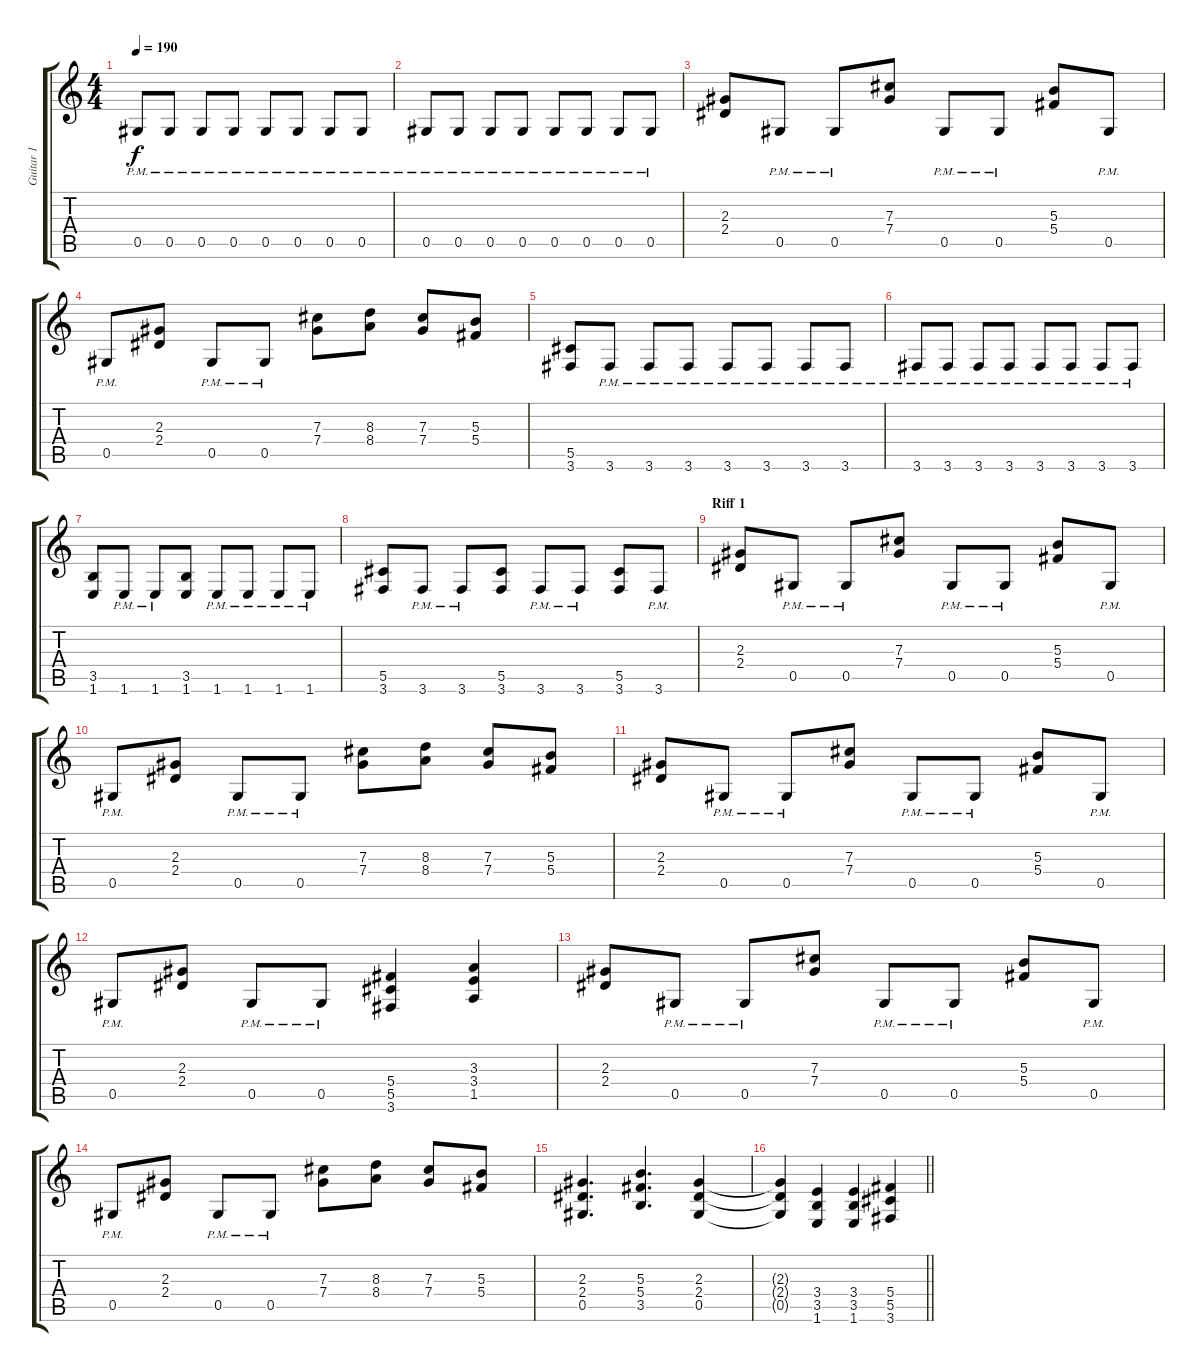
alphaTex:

\track ("Guitar 1" "Guitar 1") {instrument distortionguitar}
\staff {score tabs}
\tuning (Eb4 Bb3 Gb3 Db3 Ab2 Eb2) {hide}
\ts (4 4)
\tempo 190
\clef g2
\ks c
0.5{pm}.8{dy f} 0.5{pm}.8 0.5{pm}.8 0.5{pm}.8 0.5{pm}.8 0.5{pm}.8 0.5{pm}.8 0.5{pm}.8 |
0.5{pm}.8 0.5{pm}.8 0.5{pm}.8 0.5{pm}.8 0.5{pm}.8 0.5{pm}.8 0.5{pm}.8 0.5{pm}.8 |
(2.3 2.4).8 0.5{pm}.8 0.5{pm}.8 (7.3 7.4).8 0.5{pm}.8 0.5{pm}.8 (5.3 5.4).8 0.5{pm}.8 |
0.5{pm}.8 (2.3 2.4).8 0.5{pm}.8 0.5{pm}.8 (7.3 7.4).8 (8.3 8.4).8 (7.3 7.4).8 (5.3 5.4).8 |
(5.5 3.6).8 3.6{pm}.8 3.6{pm}.8 3.6{pm}.8 3.6{pm}.8 3.6{pm}.8 3.6{pm}.8 3.6{pm}.8 |
3.6{pm}.8 3.6{pm}.8 3.6{pm}.8 3.6{pm}.8 3.6{pm}.8 3.6{pm}.8 3.6{pm}.8 3.6{pm}.8 |
(3.5 1.6).8 1.6{pm}.8 1.6{pm}.8 (3.5 1.6).8 1.6{pm}.8 1.6{pm}.8 1.6{pm}.8 1.6{pm}.8 |
(5.5 3.6).8 3.6{pm}.8 3.6{pm}.8 (5.5 3.6).8 3.6{pm}.8 3.6{pm}.8 (5.5 3.6).8 3.6{pm}.8 |
\section ("" "Riff 1")
(2.3 2.4).8 0.5{pm}.8 0.5{pm}.8 (7.3 7.4).8 0.5{pm}.8 0.5{pm}.8 (5.3 5.4).8 0.5{pm}.8 |
0.5{pm}.8 (2.3 2.4).8 0.5{pm}.8 0.5{pm}.8 (7.3 7.4).8 (8.3 8.4).8 (7.3 7.4).8 (5.3 5.4).8 |
(2.3 2.4).8 0.5{pm}.8 0.5{pm}.8 (7.3 7.4).8 0.5{pm}.8 0.5{pm}.8 (5.3 5.4).8 0.5{pm}.8 |
0.5{pm}.8 (2.3 2.4).8 0.5{pm}.8 0.5{pm}.8 (5.4 5.5 3.6).4 (3.3 3.4 1.5).4 |
(2.3 2.4).8 0.5{pm}.8 0.5{pm}.8 (7.3 7.4).8 0.5{pm}.8 0.5{pm}.8 (5.3 5.4).8 0.5{pm}.8 |
0.5{pm}.8 (2.3 2.4).8 0.5{pm}.8 0.5{pm}.8 (7.3 7.4).8 (8.3 8.4).8 (7.3 7.4).8 (5.3 5.4).8 |
(2.3 2.4 0.5).4{d} (5.3 5.4 3.5).4{d} (2.3 2.4 0.5).4 |
\barLineRight lightlight
(2.3{t} 2.4{t} 0.5{t}).4 (3.4 3.5 1.6).4 (3.4 3.5 1.6).4 (5.4 5.5 3.6).4
